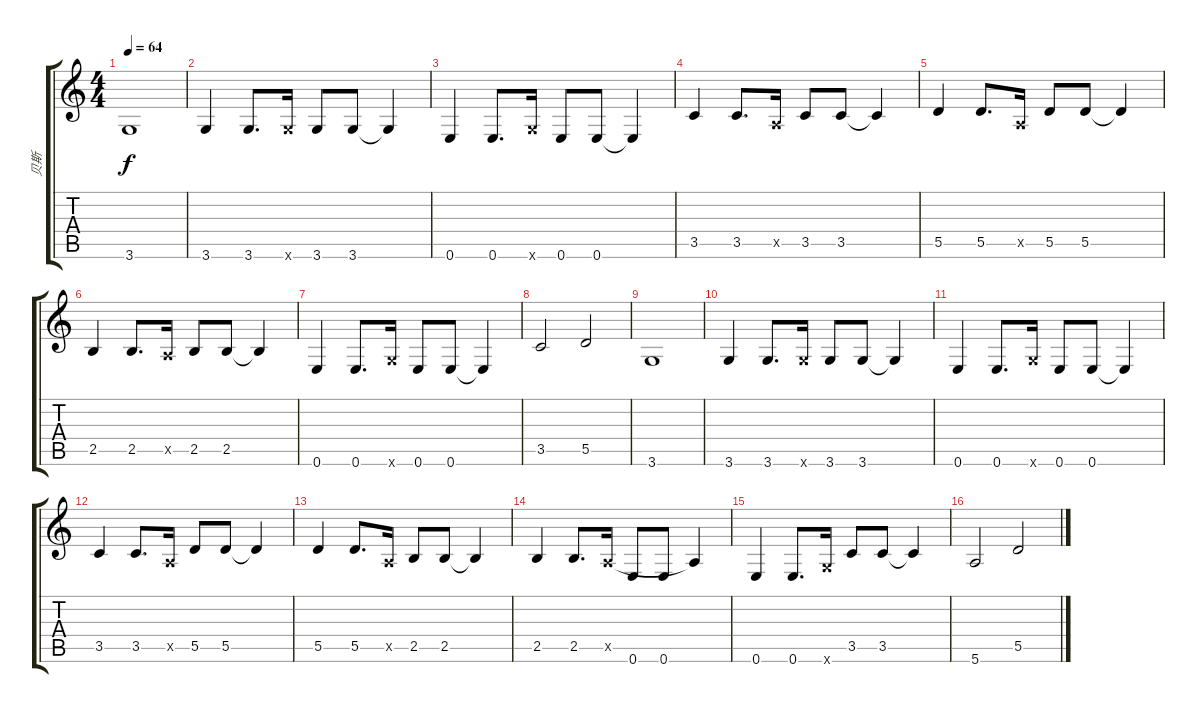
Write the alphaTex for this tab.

\track ("贝斯" "贝斯") {instrument electricbassfinger}
\staff {score tabs}
\tuning (E4 B3 G3 D3 A2 E2) {hide}
\ts (4 4)
\tempo 64
\clef g2
\ks c
3.6.1{dy f} |
3.6.4 3.6.8{d} 3.6{x}.16 3.6.8 3.6.8 3.6{t}.4 |
0.6.4 0.6.8{d} 3.6{x}.16 0.6.8 0.6.8 0.6{t}.4 |
3.5.4 3.5.8{d} 0.5{x}.16 3.5.8 3.5.8 3.5{t}.4 |
5.5.4 5.5.8{d} 0.5{x}.16 5.5.8 5.5.8 5.5{t}.4 |
2.5.4 2.5.8{d} 0.5{x}.16 2.5.8 2.5.8 2.5{t}.4 |
0.6.4 0.6.8{d} 3.6{x}.16 0.6.8 0.6.8 0.6{t}.4 |
3.5.2 5.5.2 |
3.6.1 |
3.6.4 3.6.8{d} 3.6{x}.16 3.6.8 3.6.8 3.6{t}.4 |
0.6.4 0.6.8{d} 3.6{x}.16 0.6.8 0.6.8 0.6{t}.4 |
3.5.4 3.5.8{d} 0.5{x}.16 5.5.8 5.5.8 5.5{t}.4 |
5.5.4 5.5.8{d} 0.5{x}.16 2.5.8 2.5.8 2.5{t}.4 |
2.5.4 2.5.8{d} 0.5{x}.16 0.6.8 0.6.8 0.5{t}.4 |
0.6.4 0.6.8{d} 3.6{x}.16 3.5.8 3.5.8 3.5{t}.4 |
5.6.2 5.5.2
